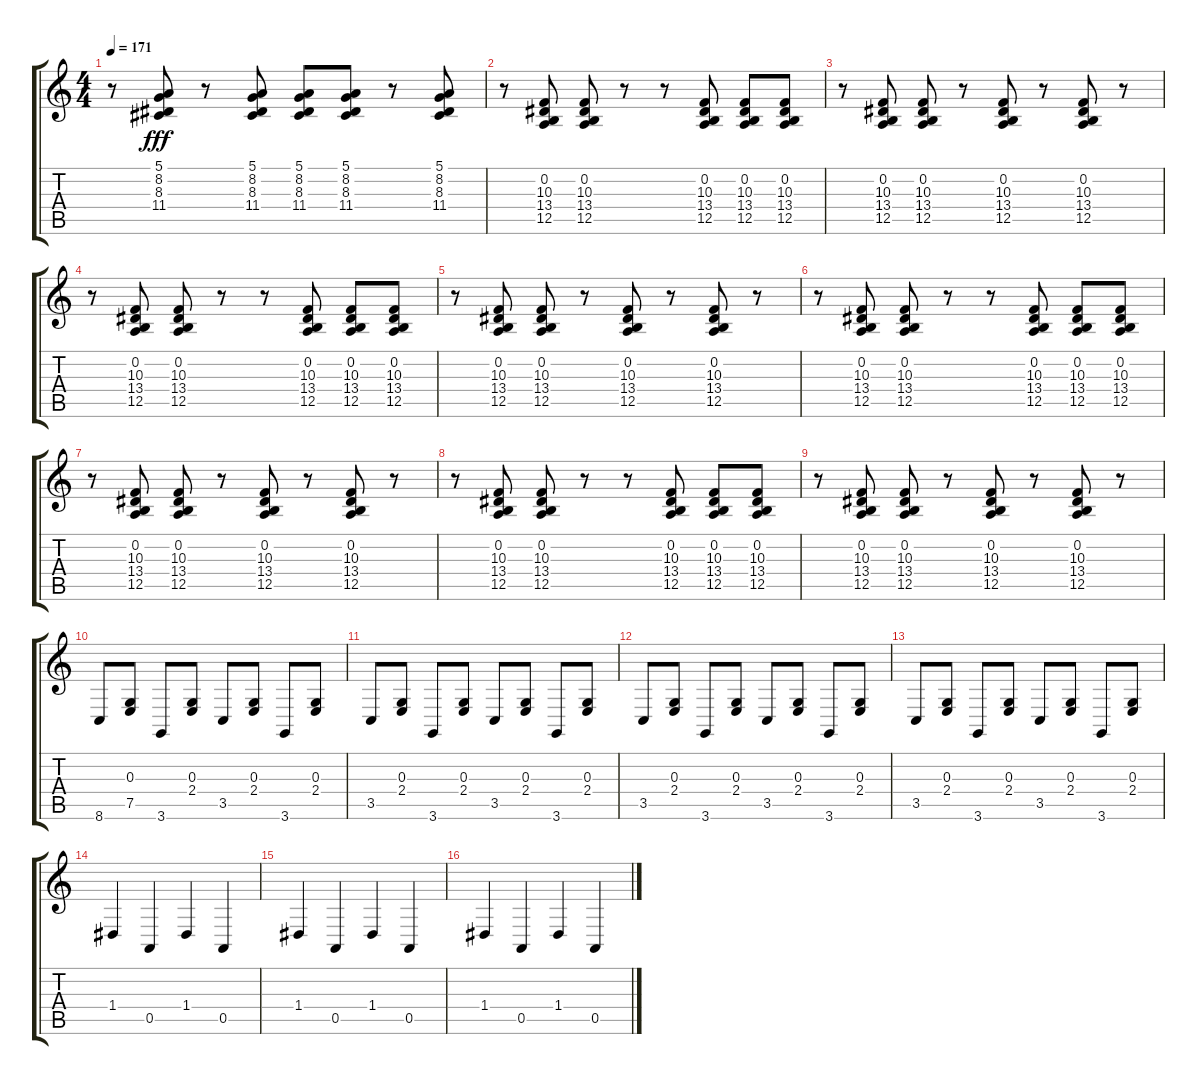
\track "" {instrument pizzicatostrings}
\staff {score tabs}
\tuning (E4 B3 G3 D3 A2 E2) {hide}
\ts (4 4)
\tempo 171
\clef g2
\ks c
r.8{dy fff} (5.1 8.2 8.3 11.4).8 r.8 (5.1 8.2 8.3 11.4).8 (5.1 8.2 8.3 11.4).8 (5.1 8.2 8.3 11.4).8 r.8 (5.1 8.2 8.3 11.4).8 |
r.8 (0.2 10.3 13.4 12.5).8 (0.2 10.3 13.4 12.5).8 r.8 r.8 (0.2 10.3 13.4 12.5).8 (0.2 10.3 13.4 12.5).8 (0.2 10.3 13.4 12.5).8 |
r.8 (0.2 10.3 13.4 12.5).8 (0.2 10.3 13.4 12.5).8 r.8 (0.2 10.3 13.4 12.5).8 r.8 (0.2 10.3 13.4 12.5).8 r.8 |
r.8 (0.2 10.3 13.4 12.5).8 (0.2 10.3 13.4 12.5).8 r.8 r.8 (0.2 10.3 13.4 12.5).8 (0.2 10.3 13.4 12.5).8 (0.2 10.3 13.4 12.5).8 |
r.8 (0.2 10.3 13.4 12.5).8 (0.2 10.3 13.4 12.5).8 r.8 (0.2 10.3 13.4 12.5).8 r.8 (0.2 10.3 13.4 12.5).8 r.8 |
r.8 (0.2 10.3 13.4 12.5).8 (0.2 10.3 13.4 12.5).8 r.8 r.8 (0.2 10.3 13.4 12.5).8 (0.2 10.3 13.4 12.5).8 (0.2 10.3 13.4 12.5).8 |
r.8 (0.2 10.3 13.4 12.5).8 (0.2 10.3 13.4 12.5).8 r.8 (0.2 10.3 13.4 12.5).8 r.8 (0.2 10.3 13.4 12.5).8 r.8 |
r.8 (0.2 10.3 13.4 12.5).8 (0.2 10.3 13.4 12.5).8 r.8 r.8 (0.2 10.3 13.4 12.5).8 (0.2 10.3 13.4 12.5).8 (0.2 10.3 13.4 12.5).8 |
r.8 (0.2 10.3 13.4 12.5).8 (0.2 10.3 13.4 12.5).8 r.8 (0.2 10.3 13.4 12.5).8 r.8 (0.2 10.3 13.4 12.5).8 r.8 |
8.6.8 (0.3 7.5).8 3.6.8 (0.3 2.4).8 3.5.8 (0.3 2.4).8 3.6.8 (0.3 2.4).8 |
3.5.8 (0.3 2.4).8 3.6.8 (0.3 2.4).8 3.5.8 (0.3 2.4).8 3.6.8 (0.3 2.4).8 |
3.5.8 (0.3 2.4).8 3.6.8 (0.3 2.4).8 3.5.8 (0.3 2.4).8 3.6.8 (0.3 2.4).8 |
3.5.8 (0.3 2.4).8 3.6.8 (0.3 2.4).8 3.5.8 (0.3 2.4).8 3.6.8 (0.3 2.4).8 |
1.4.4 0.5.4 1.4.4 0.5.4 |
1.4.4 0.5.4 1.4.4 0.5.4 |
1.4.4 0.5.4 1.4.4 0.5.4
